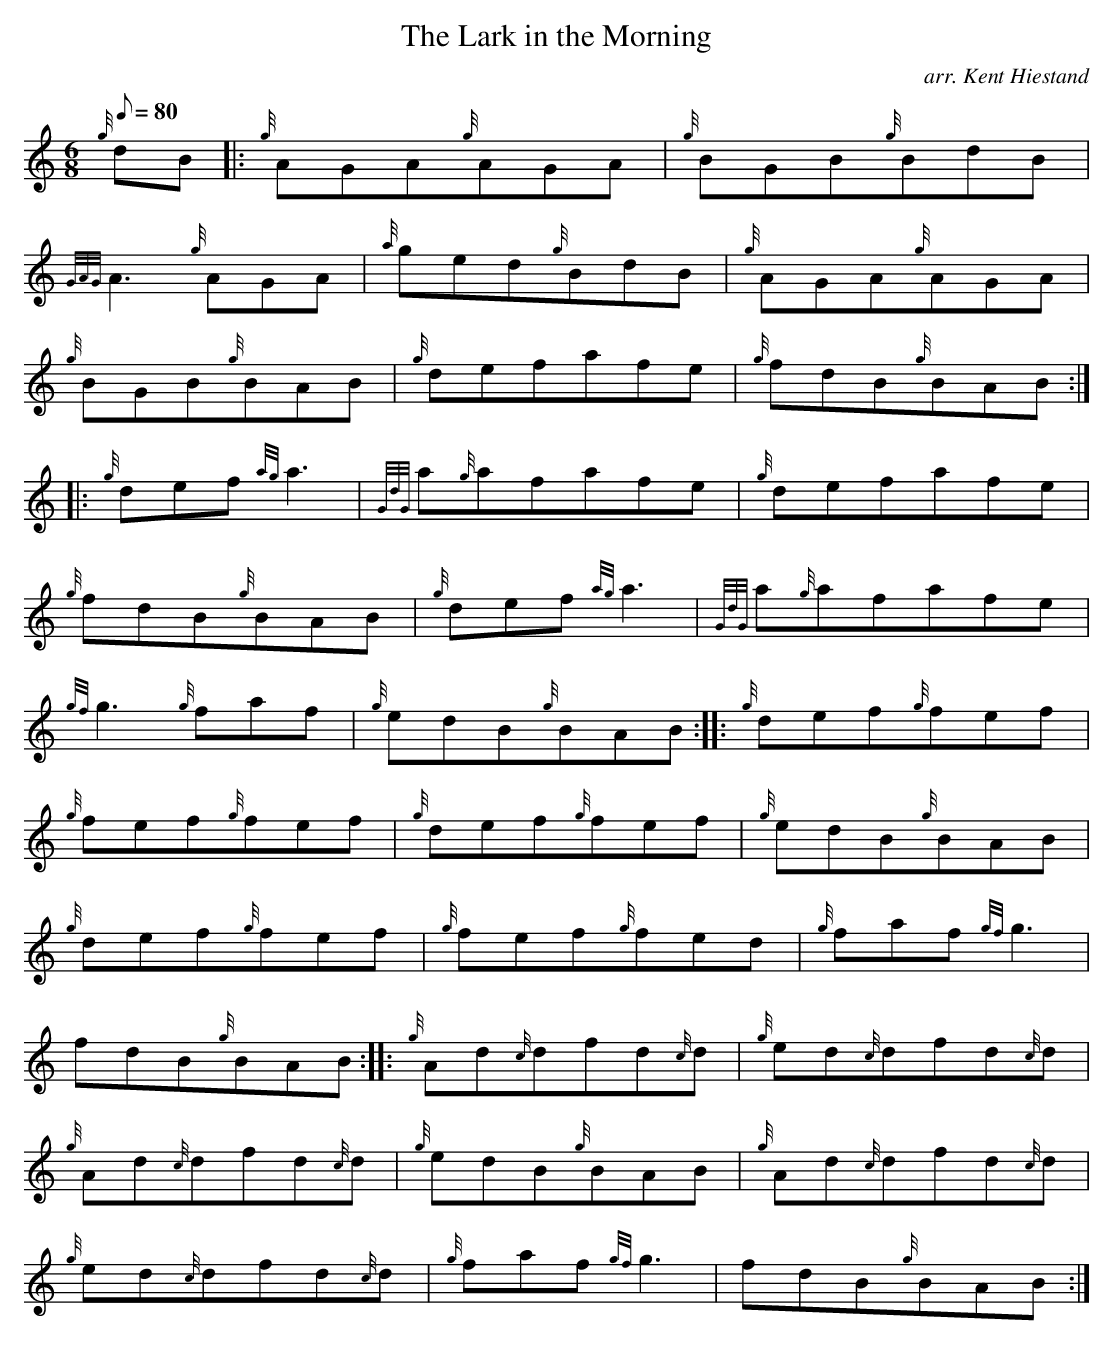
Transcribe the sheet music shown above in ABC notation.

X:1
T:The Lark in the Morning
M:6/8
L:1/8
Q:80
C:arr. Kent Hiestand
K:HP
{g}dB |: \
{g}AGA{g}AGA | \
{g}BGB{g}BdB |
{GAG}A3{g}AGA | \
{a}ged{g}BdB | \
{g}AGA{g}AGA |
{g}BGB{g}BAB | \
{g}defafe | \
{g}fdB{g}BAB ::
{g}def{ag}a3 | \
{GdG}a{g}afafe | \
{g}defafe |
{g}fdB{g}BAB | \
{g}def{ag}a3 | \
{GdG}a{g}afafe |
{gf}g3{g}faf | \
{g}edB{g}BAB :: \
{g}def{g}fef |
{g}fef{g}fef | \
{g}def{g}fef | \
{g}edB{g}BAB |
{g}def{g}fef | \
{g}fef{g}fed | \
{g}faf{gf}g3 |
fdB{g}BAB :: \
{g}Ad{c}dfd{c}d | \
{g}ed{c}dfd{c}d |
{g}Ad{c}dfd{c}d | \
{g}edB{g}BAB | \
{g}Ad{c}dfd{c}d |
{g}ed{c}dfd{c}d | \
{g}faf{gf}g3 | \
fdB{g}BAB :|
